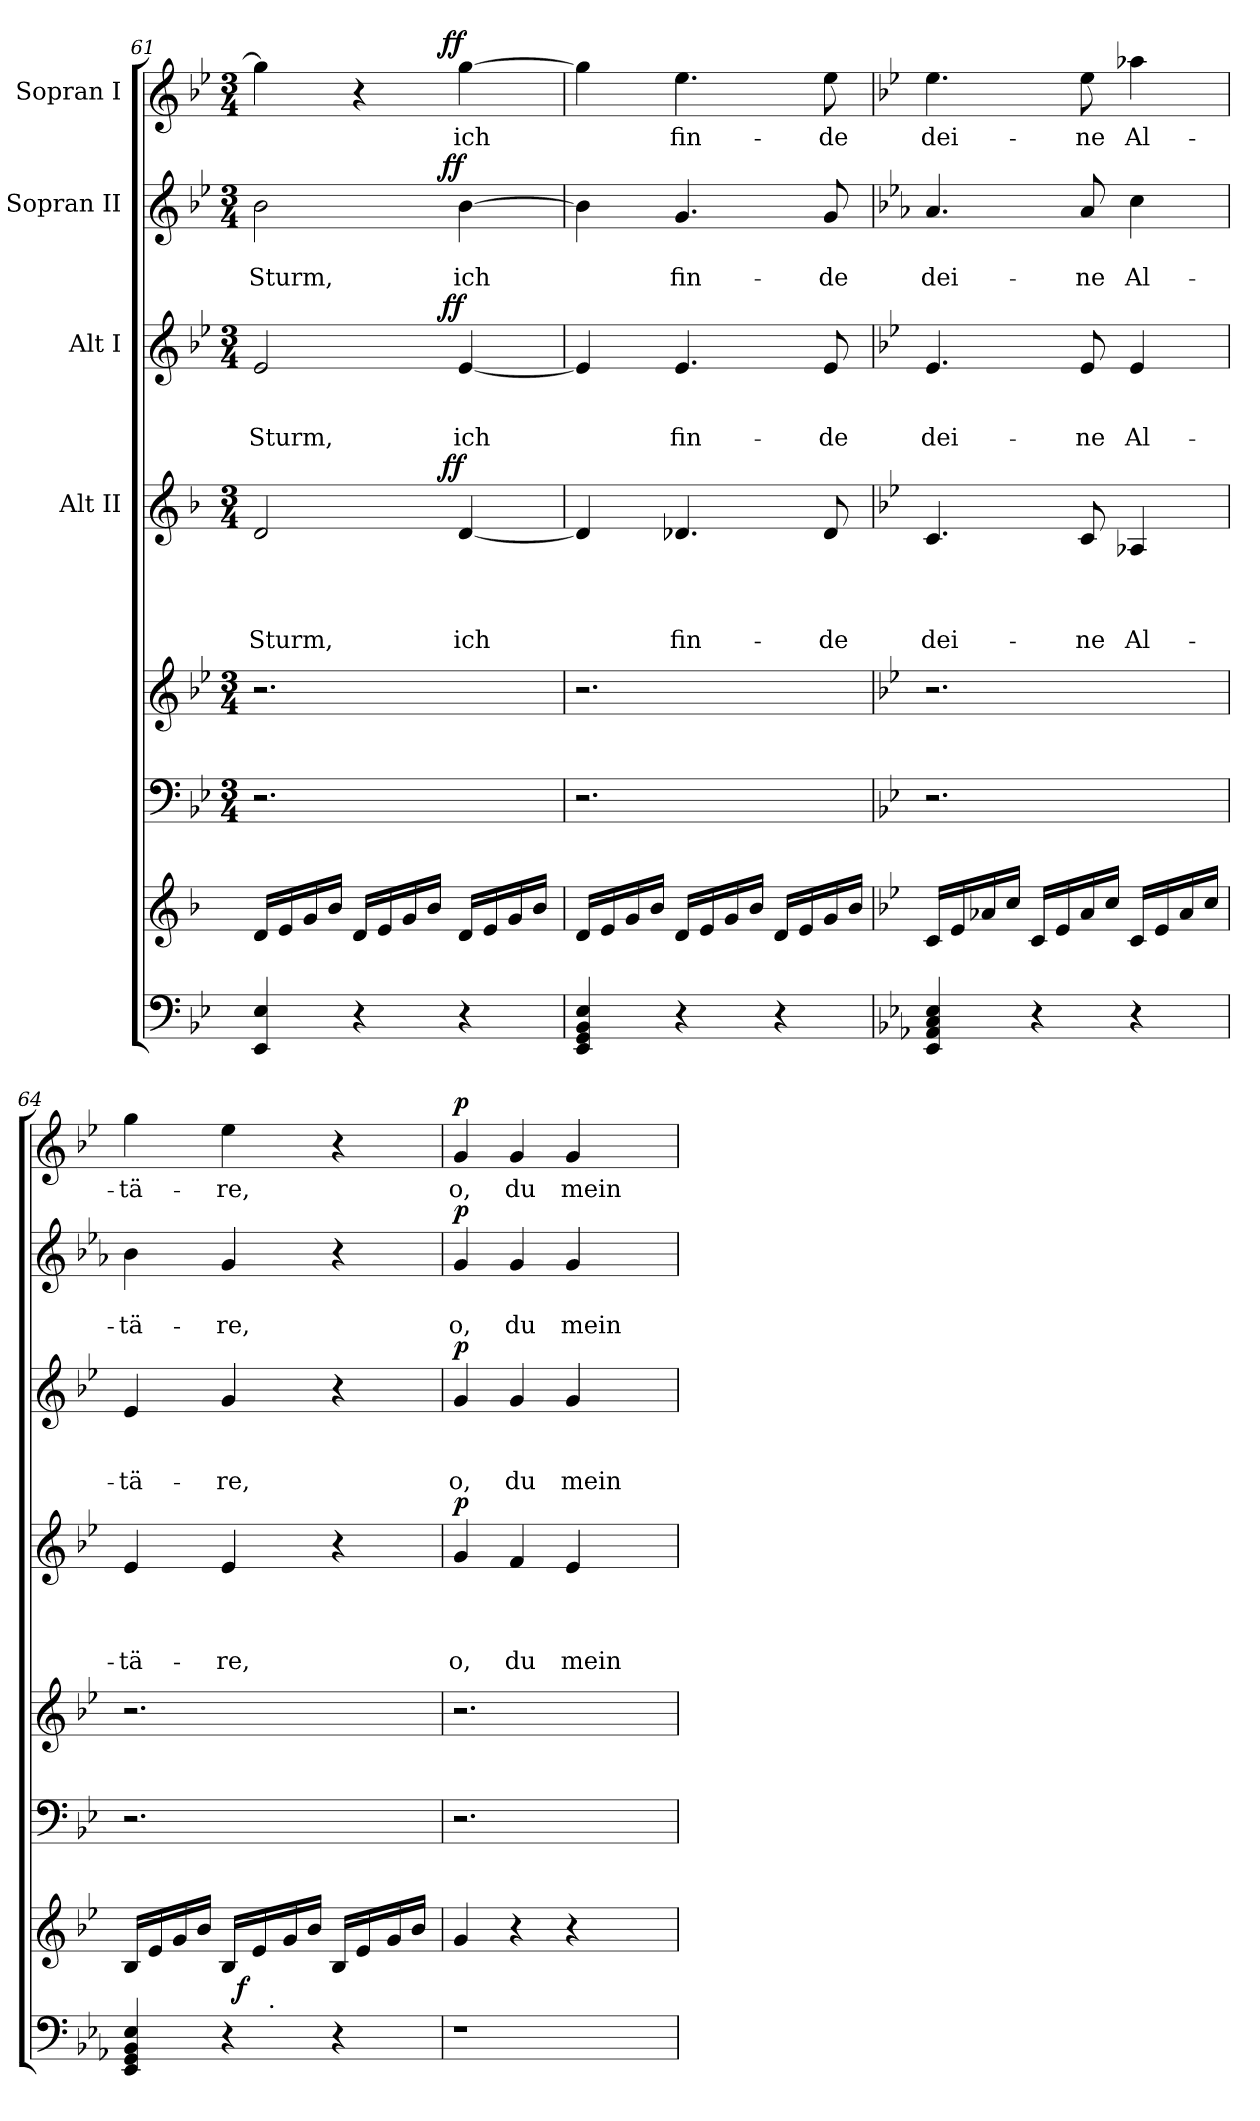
**kern	**kern	**dynam	**kern	**kern	**kern	**text	**text	**text	**text	**dynam	**kern	**text	**text	**text	**dynam	**kern	**text	**text	**dynam	**kern	**text	**dynam
*part8	*part7	*part7	*part6	*part5	*part4	*part4	*part4	*part4	*part4	*part4	*part3	*part3	*part3	*part3	*part3	*part2	*part2	*part2	*part2	*part1	*part1	*part1
*staff8	*staff7	*staff7	*staff6	*staff5	*staff4	*staff4	*staff4	*staff4	*staff4	*staff4	*staff3	*staff3	*staff3	*staff3	*staff3	*staff2	*staff2	*staff2	*staff2	*staff1	*staff1	*staff1
*	*	*	*	*	*I"Alt II	*	*	*	*	*	*I"Alt I	*	*	*	*	*I"Sopran II	*	*	*	*I"Sopran I	*	*
*clefF4	*clefG2	*	*clefF4	*clefG2	*clefG2	*	*	*	*	*	*clefG2	*	*	*	*	*clefG2	*	*	*	*clefG2	*	*
*k[b-e-]	*k[b-]	*	*k[b-e-]	*k[b-e-]	*k[b-]	*	*	*	*	*	*k[b-e-]	*	*	*	*	*k[b-e-]	*	*	*	*k[b-e-]	*	*
*B-:	*F:	*	*B-:	*B-:	*F:	*	*	*	*	*	*B-:	*	*	*	*	*B-:	*	*	*	*B-:	*	*
*	*	*	*M3/4	*M3/4	*M3/4	*	*	*	*	*	*M3/4	*	*	*	*	*M3/4	*	*	*	*M3/4	*	*
=61	=61	=61	=61	=61	=61	=61	=61	=61	=61	=61	=61	=61	=61	=61	=61	=61	=61	=61	=61	=61	=61	=61
!	!	!	!	!	!	!	!	!	!LO:LY:b	!	!	!	!	!LO:LY:b	!	!	!	!LO:LY:b	!	!	!	!
*	*	*	*	*	*^	*	*	*	*	*	*^	*	*	*	*	*^	*	*	*	*^	*	*
4EE-/ 4E-/	16d/LL	.	2.r	2.r	2d/	4...ryy	.	.	.	Sturm,	.	2e-/	4...ryy	.	.	Sturm,	.	2b-\	4...ryy	.	Sturm,	.	4gg\]	4...ryy	.	.
.	16e/	.	.	.	.	.	.	.	.	.	.	.	.	.	.	.	.	.	.	.	.	.	.	.	.	.
.	16g/	.	.	.	.	.	.	.	.	.	.	.	.	.	.	.	.	.	.	.	.	.	.	.	.	.
.	16b-/JJ	.	.	.	.	.	.	.	.	.	.	.	.	.	.	.	.	.	.	.	.	.	.	.	.	.
4r	16d/LL	.	.	.	.	.	.	.	.	.	.	.	.	.	.	.	.	.	.	.	.	.	4r	.	.	.
.	16e/	.	.	.	.	.	.	.	.	.	.	.	.	.	.	.	.	.	.	.	.	.	.	.	.	.
.	16g/	.	.	.	.	.	.	.	.	.	.	.	.	.	.	.	.	.	.	.	.	.	.	.	.	.
.	16b-/JJ	.	.	.	.	.	.	.	.	.	.	.	.	.	.	.	.	.	.	.	.	.	.	.	.	.
!	!	!	!	!	!	!	!	!	!	!	!LO:DY:a	!	!	!	!	!	!LO:DY:a	!	!	!	!	!LO:DY:a	!	!	!	!LO:DY:a
.	.	.	.	.	.	4ryy	.	.	.	.	ff	.	4ryy	.	.	.	ff	.	4ryy	.	.	ff	.	4ryy	.	ff
!	!	!	!	!	!	!	!	!	!	!LO:LY:b	!	!	!	!	!	!LO:LY:b	!	!	!	!	!LO:LY:b	!	!	!	!LO:LY:b	!
4r	16d/LL	.	.	.	[<4d/	.	.	.	.	ich	.	[<4e-/	.	.	.	ich	.	[>4b-\	.	.	ich	.	[>4gg\	.	ich	.
.	16e/	.	.	.	.	.	.	.	.	.	.	.	.	.	.	.	.	.	.	.	.	.	.	.	.	.
.	16g/	.	.	.	.	.	.	.	.	.	.	.	.	.	.	.	.	.	.	.	.	.	.	.	.	.
.	16b-/JJ	.	.	.	.	.	.	.	.	.	.	.	.	.	.	.	.	.	.	.	.	.	.	.	.	.
.	.	.	.	.	.	32ryy	.	.	.	.	.	.	32ryy	.	.	.	.	.	32ryy	.	.	.	.	32ryy	.	.
*	*	*	*	*	*v	*v	*	*	*	*	*	*	*	*	*	*	*	*v	*v	*	*	*	*v	*v	*	*
*	*	*	*	*	*	*	*	*	*	*	*v	*v	*	*	*	*	*	*	*	*	*	*	*
=62	=62	=62	=62	=62	=62	=62	=62	=62	=62	=62	=62	=62	=62	=62	=62	=62	=62	=62	=62	=62	=62	=62
4EE-/ 4GG/ 4BB-/ 4E-/	16d/LL	.	2.r	2.r	4d/]	.	.	.	.	.	4e-/]	.	.	.	.	4b-\]	.	.	.	4gg\]	.	.
.	16e/	.	.	.	.	.	.	.	.	.	.	.	.	.	.	.	.	.	.	.	.	.
.	16g/	.	.	.	.	.	.	.	.	.	.	.	.	.	.	.	.	.	.	.	.	.
.	16b-/JJ	.	.	.	.	.	.	.	.	.	.	.	.	.	.	.	.	.	.	.	.	.
!	!	!	!	!	!	!	!	!	!LO:LY:b	!	!	!	!	!LO:LY:b	!	!	!	!LO:LY:b	!	!	!LO:LY:b	!
4r	16d/LL	.	.	.	4.d-X/	.	.	.	fin-	.	4.e-/	.	.	fin-	.	4.g/	.	fin-	.	4.ee-\	fin-	.
.	16e/	.	.	.	.	.	.	.	.	.	.	.	.	.	.	.	.	.	.	.	.	.
.	16g/	.	.	.	.	.	.	.	.	.	.	.	.	.	.	.	.	.	.	.	.	.
.	16b-/JJ	.	.	.	.	.	.	.	.	.	.	.	.	.	.	.	.	.	.	.	.	.
4r	16d/LL	.	.	.	.	.	.	.	.	.	.	.	.	.	.	.	.	.	.	.	.	.
.	16e/	.	.	.	.	.	.	.	.	.	.	.	.	.	.	.	.	.	.	.	.	.
!	!	!	!	!	!	!	!	!	!LO:LY:b	!	!	!	!	!LO:LY:b	!	!	!	!LO:LY:b	!	!	!LO:LY:b	!
.	16g/	.	.	.	8d-/	.	.	.	-de	.	8e-/	.	.	-de	.	8g/	.	-de	.	8ee-\	-de	.
.	16b-/JJ	.	.	.	.	.	.	.	.	.	.	.	.	.	.	.	.	.	.	.	.	.
!!LO:PB:g=z
=63	=63	=63	=63	=63	=63	=63	=63	=63	=63	=63	=63	=63	=63	=63	=63	=63	=63	=63	=63	=63	=63	=63
*k[b-e-a-]	*k[b-e-]	*	*	*	*k[b-e-]	*	*	*	*	*	*	*	*	*	*	*k[b-e-a-]	*	*	*	*	*	*
*E-:	*B-:	*	*	*	*B-:	*	*	*	*	*	*	*	*	*	*	*E-:	*	*	*	*	*	*
!	!	!	!	!	!	!	!	!	!LO:LY:b	!	!	!	!	!LO:LY:b	!	!	!	!LO:LY:b	!	!	!LO:LY:b	!
4EE-/ 4AA-/ 4C/ 4E-/	16c/LL	.	2.r	2.r	4.c/	.	.	.	dei-	.	4.e-/	.	.	dei-	.	4.a-/	.	dei-	.	4.ee-\	dei-	.
.	16e-/	.	.	.	.	.	.	.	.	.	.	.	.	.	.	.	.	.	.	.	.	.
.	16a-X/	.	.	.	.	.	.	.	.	.	.	.	.	.	.	.	.	.	.	.	.	.
.	16cc/JJ	.	.	.	.	.	.	.	.	.	.	.	.	.	.	.	.	.	.	.	.	.
4r	16c/LL	.	.	.	.	.	.	.	.	.	.	.	.	.	.	.	.	.	.	.	.	.
.	16e-/	.	.	.	.	.	.	.	.	.	.	.	.	.	.	.	.	.	.	.	.	.
!	!	!	!	!	!	!	!	!	!LO:LY:b	!	!	!	!	!LO:LY:b	!	!	!	!LO:LY:b	!	!	!LO:LY:b	!
.	16a-/	.	.	.	8c/	.	.	.	-ne	.	8e-/	.	.	-ne	.	8a-/	.	-ne	.	8ee-\	-ne	.
.	16cc/JJ	.	.	.	.	.	.	.	.	.	.	.	.	.	.	.	.	.	.	.	.	.
!	!	!	!	!	!	!	!	!	!LO:LY:b	!	!	!	!	!LO:LY:b	!	!	!	!LO:LY:b	!	!	!LO:LY:b	!
4r	16c/LL	.	.	.	4A-X/	.	.	.	Al-	.	4e-/	.	.	Al-	.	4cc\	.	Al-	.	4aa-X\	Al-	.
.	16e-/	.	.	.	.	.	.	.	.	.	.	.	.	.	.	.	.	.	.	.	.	.
.	16a-/	.	.	.	.	.	.	.	.	.	.	.	.	.	.	.	.	.	.	.	.	.
.	16cc/JJ	.	.	.	.	.	.	.	.	.	.	.	.	.	.	.	.	.	.	.	.	.
=64	=64	=64	=64	=64	=64	=64	=64	=64	=64	=64	=64	=64	=64	=64	=64	=64	=64	=64	=64	=64	=64	=64
!	!	!	!	!	!	!	!	!	!LO:LY:b	!	!	!	!	!LO:LY:b	!	!	!	!LO:LY:b	!	!	!LO:LY:b	!
*^	*^	*	*	*	*	*	*	*	*	*	*	*	*	*	*	*	*	*	*	*	*	*
4EE-/ 4GG/ 4BB-/ 4E-/	4ryy	16B-/LL	4ryy	.	2.r	2.r	4e-/	.	.	.	-tä-	.	4e-/	.	.	-tä-	.	4b-\	.	-tä-	.	4gg\	-tä-	.
.	.	16e-/	.	.	.	.	.	.	.	.	.	.	.	.	.	.	.	.	.	.	.	.	.	.
.	.	16g/	.	.	.	.	.	.	.	.	.	.	.	.	.	.	.	.	.	.	.	.	.	.
.	.	16b-/JJ	.	.	.	.	.	.	.	.	.	.	.	.	.	.	.	.	.	.	.	.	.	.
!	!	!	!	!	!	!	!	!	!	!	!LO:LY:b	!	!	!	!	!LO:LY:b	!	!	!	!LO:LY:b	!	!	!LO:LY:b	!
4r	16.ryy	16B-</LL	32ryy	.	.	.	4e-/	.	.	.	-re,	.	4g/	.	.	-re,	.	4g/	.	-re,	.	4ee-\	-re,	.
!	!	!	!	!LO:DY:b	!	!	!	!	!	!	!	!	!	!	!	!	!	!	!	!	!	!	!	!
.	.	.	4...ryy	f	.	.	.	.	.	.	.	.	.	.	.	.	.	.	.	.	.	.	.	.
.	.	16e-/	.	.	.	.	.	.	.	.	.	.	.	.	.	.	.	.	.	.	.	.	.	.
!	!LO:TX:a:t=.	!	!	!	!	!	!	!	!	!	!	!	!	!	!	!	!	!	!	!	!	!	!	!
.	4ryy	.	.	.	.	.	.	.	.	.	.	.	.	.	.	.	.	.	.	.	.	.	.	.
.	.	16g/	.	.	.	.	.	.	.	.	.	.	.	.	.	.	.	.	.	.	.	.	.	.
.	.	16b-/JJ	.	.	.	.	.	.	.	.	.	.	.	.	.	.	.	.	.	.	.	.	.	.
4r	.	16B-/LL	.	.	.	.	4r	.	.	.	.	.	4r	.	.	.	.	4r	.	.	.	4r	.	.
.	.	16e-/	.	.	.	.	.	.	.	.	.	.	.	.	.	.	.	.	.	.	.	.	.	.
.	8ryy	.	.	.	.	.	.	.	.	.	.	.	.	.	.	.	.	.	.	.	.	.	.	.
.	.	16g/	.	.	.	.	.	.	.	.	.	.	.	.	.	.	.	.	.	.	.	.	.	.
.	.	16b-/JJ	.	.	.	.	.	.	.	.	.	.	.	.	.	.	.	.	.	.	.	.	.	.
.	32ryy	.	.	.	.	.	.	.	.	.	.	.	.	.	.	.	.	.	.	.	.	.	.	.
=65	=65	=65	=65	=65	=65	=65	=65	=65	=65	=65	=65	=65	=65	=65	=65	=65	=65	=65	=65	=65	=65	=65	=65	=65
!LO:N:vis=1	!	!	!	!	!	!	!	!	!	!	!LO:LY:b	!LO:DY:a	!	!	!	!LO:LY:b	!LO:DY:a	!	!	!LO:LY:b	!LO:DY:a	!	!LO:LY:b	!LO:DY:a
*v	*v	*	*	*	*	*	*	*	*	*	*	*	*	*	*	*	*	*	*	*	*	*	*	*
*	*v	*v	*	*	*	*	*	*	*	*	*	*	*	*	*	*	*	*	*	*	*	*	*
1r	4g/	.	2.r	2.r	4g/	.	.	.	o,	p	4g/	.	.	o,	p	4g/	.	o,	p	4g/	o,	p
!	!	!	!	!	!	!	!	!	!LO:LY:b	!	!	!	!	!LO:LY:b	!	!	!	!LO:LY:b	!	!	!LO:LY:b	!
.	4r	.	.	.	4f/	.	.	.	du	.	4g/	.	.	du	.	4g/	.	du	.	4g/	du	.
!	!	!	!	!	!	!	!	!	!LO:LY:b	!	!	!	!	!LO:LY:b	!	!	!	!LO:LY:b	!	!	!LO:LY:b	!
.	4r	.	.	.	4e-/	.	.	.	mein	.	4g/	.	.	mein	.	4g/	.	mein	.	4g/	mein	.
.	4ryy	.	4ryy	4ryy	4ryy	.	.	.	.	.	4ryy	.	.	.	.	4ryy	.	.	.	4ryy	.	.
=	=	=	=	=	=	=	=	=	=	=	=	=	=	=	=	=	=	=	=	=	=	=
*-	*-	*-	*-	*-	*-	*-	*-	*-	*-	*-	*-	*-	*-	*-	*-	*-	*-	*-	*-	*-	*-	*-
